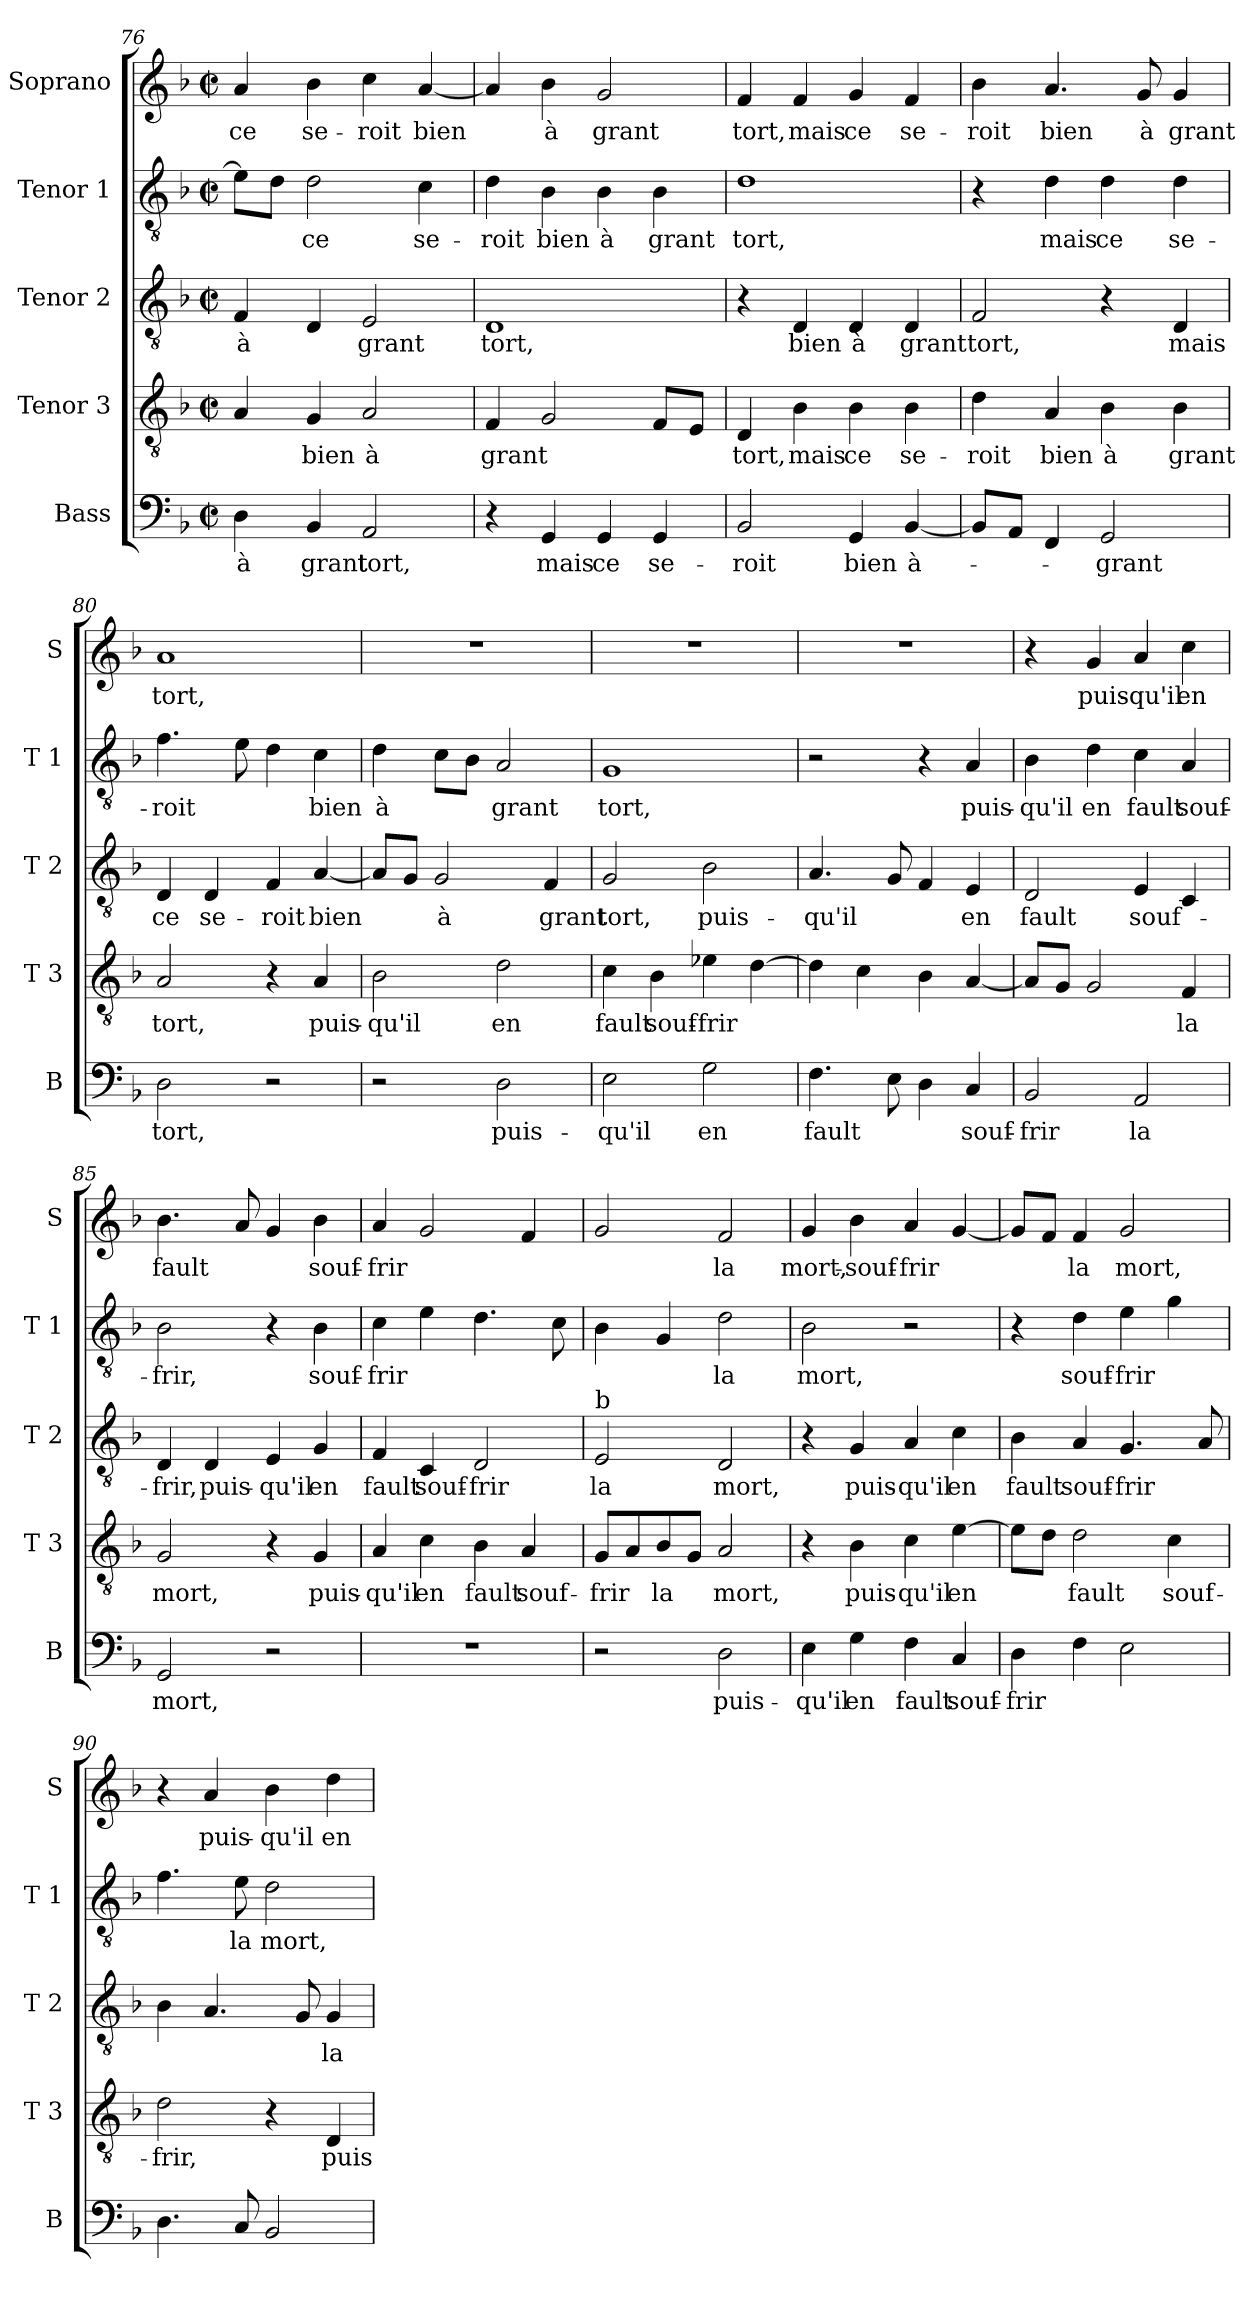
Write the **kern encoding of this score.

**kern	**text	**kern	**text	**kern	**text	**kern	**text	**kern	**text
*part5	*part5	*part4	*part4	*part3	*part3	*part2	*part2	*part1	*part1
*staff5	*staff5	*staff4	*staff4	*staff3	*staff3	*staff2	*staff2	*staff1	*staff1
*I"Bass	*	*I"Tenor 3	*	*I"Tenor 2	*	*I"Tenor 1	*	*I"Soprano	*
*I'B	*	*I'T 3	*	*I'T 2	*	*I'T 1	*	*I'S	*
*clefF4	*	*clefGv2	*	*clefGv2	*	*clefGv2	*	*clefG2	*
*k[b-]	*	*k[b-]	*	*k[b-]	*	*k[b-]	*	*k[b-]	*
*F:	*	*F:	*	*F:	*	*F:	*	*F:	*
*M2/2	*	*M2/2	*	*M2/2	*	*M2/2	*	*M2/2	*
*met(c|)	*	*met(c|)	*	*met(c|)	*	*met(c|)	*	*met(c|)	*
=76	=76	=76	=76	=76	=76	=76	=76	=76	=76
4D\	à	4A/	.	4F/	à	8e\L]	.	4a/	ce
.	.	.	.	.	.	8d\J	.	.	.
4BB-/	grant	4G/	bien	4D/	.	2d\	ce	4b-\	se-
2AA/	tort,	2A/	à	2E/	grant	.	.	4cc\	-roit
.	.	.	.	.	.	4c\	se-	[4a/	bien
=77	=77	=77	=77	=77	=77	=77	=77	=77	=77
4r	.	4F/	grant	1D	tort,	4d\	-roit	4a/]	.
4GG/	mais	2G/	.	.	.	4B-\	bien	4b-\	à
4GG/	ce	.	.	.	.	4B-\	à	2g/	grant
4GG/	se-	8F/L	.	.	.	4B-\	grant	.	.
.	.	8E/J	.	.	.	.	.	.	.
!!LO:LB:g=z
=78	=78	=78	=78	=78	=78	=78	=78	=78	=78
2BB-/	-roit	4D/	tort,	4r	.	1d	tort,	4f/	tort,
.	.	4B-\	mais	4D/	bien	.	.	4f/	mais
4GG/	bien	4B-\	ce	4D/	à	.	.	4g/	ce
[4BB-/	à-	4B-\	se-	4D/	grant	.	.	4f/	se-
=79	=79	=79	=79	=79	=79	=79	=79	=79	=79
8BB-/L]	.	4d\	-roit	2F/	tort,	4r	.	4b-\	-roit
8AA/J	.	.	.	.	.	.	.	.	.
4FF/	.	4A/	bien	.	.	4d\	mais	4.a/	bien
2GG/	-grant	4B-\	à	4r	.	4d\	ce	.	.
.	.	.	.	.	.	.	.	8g/	à
.	.	4B-\	grant	4D/	mais	4d\	se-	4g/	grant
=80	=80	=80	=80	=80	=80	=80	=80	=80	=80
2D\	tort,	2A/	tort,	4D/	ce	4.f\	-roit	1a	tort,
.	.	.	.	4D/	se-	.	.	.	.
.	.	.	.	.	.	8e\	.	.	.
2r	.	4r	.	4F/	-roit	4d\	.	.	.
.	.	4A/	puis-	[4A/	bien	4c\	bien	.	.
=81	=81	=81	=81	=81	=81	=81	=81	=81	=81
2r	.	2B-\	-qu'il	8A/L]	.	4d\	à	1r	.
.	.	.	.	8G/J	.	.	.	.	.
.	.	.	.	2G/	à	8c\L	.	.	.
.	.	.	.	.	.	8B-\J	.	.	.
2D\	puis-	2d\	en	.	.	2A/	grant	.	.
.	.	.	.	4F/	grant	.	.	.	.
=82	=82	=82	=82	=82	=82	=82	=82	=82	=82
2E\	-qu'il	4c\	fault	2G/	tort,	1G	tort,	1r	.
.	.	4B-\	souf-	.	.	.	.	.	.
2G\	en	4e-X\	-frir	2B-\	puis-	.	.	.	.
.	.	[4d\	.	.	.	.	.	.	.
=83	=83	=83	=83	=83	=83	=83	=83	=83	=83
4.F\	fault	4d\]	.	4.A/	-qu'il	2r	.	1r	.
.	.	4c\	.	.	.	.	.	.	.
8E\	.	.	.	8G/	.	.	.	.	.
4D\	.	4B-\	.	4F/	.	4r	.	.	.
4C/	souf-	[4A/	.	4E/	en	4A/	puis-	.	.
!!LO:PB:g=z
=84	=84	=84	=84	=84	=84	=84	=84	=84	=84
2BB-/	-frir	8A/L]	.	2D/	fault	4B-\	-qu'il	4r	.
.	.	8G/J	.	.	.	.	.	.	.
.	.	2G/	.	.	.	4d\	en	4g/	puis-
2AA/	la	.	.	4E/	souf-	4c\	fault	4a/	-qu'il
.	.	4F/	la	4C/	.	4A/	souf-	4cc\	en
=85	=85	=85	=85	=85	=85	=85	=85	=85	=85
2GG/	mort,	2G/	mort,	4D/	-frir,	2B-\	-frir,	4.b-\	fault
.	.	.	.	4D/	puis-	.	.	.	.
.	.	.	.	.	.	.	.	8a/	.
2r	.	4r	.	4E/	-qu'il	4r	.	4g/	.
.	.	4G/	puis-	4G/	en	4B-\	souf-	4b-\	souf-
=86	=86	=86	=86	=86	=86	=86	=86	=86	=86
1r	.	4A/	-qu'il	4F/	fault	4c\	-frir	4a/	-frir
.	.	4c\	en	4C/	souf-	4e\	.	2g/	.
.	.	4B-\	fault	2D/	-frir	4.d\	.	.	.
.	.	4A/	souf-	.	.	.	.	4f/	.
.	.	.	.	.	.	8c\	.	.	.
=87	=87	=87	=87	=87	=87	=87	=87	=87	=87
!	!	!	!	!LO:TX:a:t=b	!	!	!	!	!
2r	.	8G/L	-frir	2E/	la	4B-\	.	2g/	.
.	.	8A/	.	.	.	.	.	.	.
.	.	8B-/	la	.	.	4G/	.	.	.
.	.	8G/J	.	.	.	.	.	.	.
2D\	puis-	2A/	mort,	2D/	mort,	2d\	la	2f/	la
=88	=88	=88	=88	=88	=88	=88	=88	=88	=88
4E\	-qu'il	4r	.	4r	.	2B-\	mort,	4g/	mort,-
4G\	en	4B-\	puis-	4G/	puis-	.	.	4b-\	-souf-
4F\	fault	4c\	-qu'il	4A/	-qu'il	2r	.	4a/	-frir
4C/	souf-	[4e\	en	4c\	en	.	.	[4g/	.
!!LO:LB:g=z
=89	=89	=89	=89	=89	=89	=89	=89	=89	=89
4D\	-frir	8e\L]	.	4B-\	fault	4r	.	8g/L]	.
.	.	8d\J	.	.	.	.	.	8f/J	.
4F\	.	2d\	fault	4A/	souf-	4d\	souf-	4f/	la
2E\	.	.	.	4.G/	-frir	4e\	-frir	2g/	mort,
.	.	4c\	souf-	.	.	4g\	.	.	.
.	.	.	.	8A/	.	.	.	.	.
=90	=90	=90	=90	=90	=90	=90	=90	=90	=90
4.D\	.	2d\	-frir,	4B-\	.	4.f\	.	4r	.
.	.	.	.	4.A/	.	.	.	4a/	puis-
8C/	.	.	.	.	.	8e\	la	.	.
2BB-/	.	4r	.	.	.	2d\	mort,	4b-\	-qu'il
.	.	.	.	8G/	.	.	.	.	.
.	.	4D/	puis-	4G/	la	.	.	4dd\	en
=	=	=	=	=	=	=	=	=	=
*-	*-	*-	*-	*-	*-	*-	*-	*-	*-
